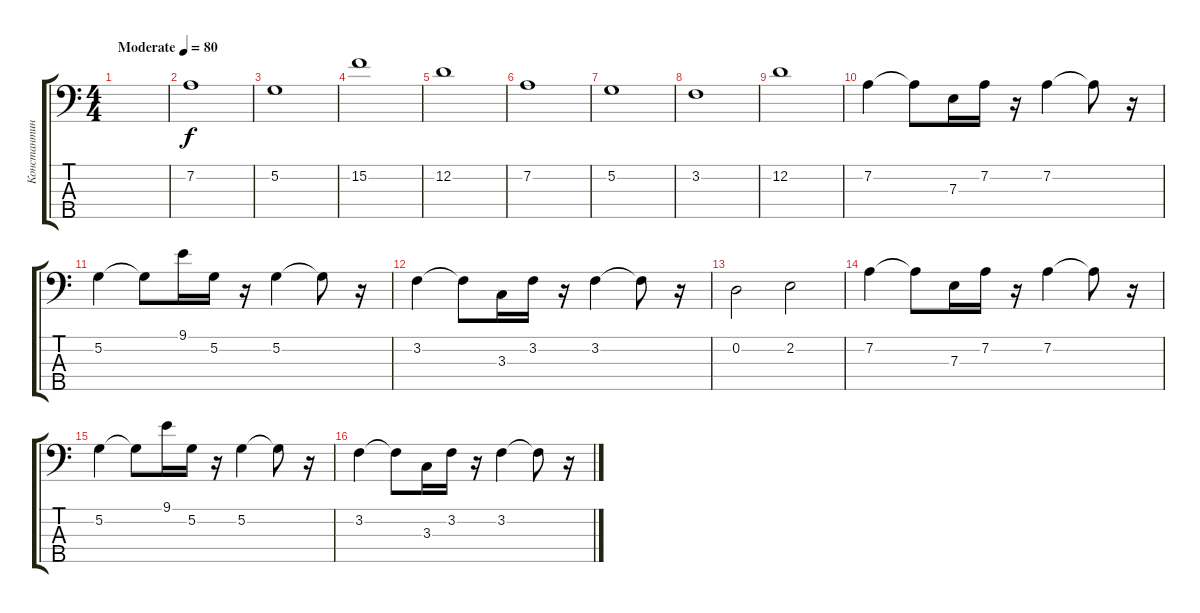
\track ("Константин Бекрев" "Константин") {instrument electricbassfinger}
\staff {score tabs}
\tuning (G2 D2 A1 E1 B0) {hide}
\ts (4 4)
\tempo (80 "Moderate")
\clef f4
\ks c
|
7.2.1 |
5.2.1 |
15.2.1 |
12.2.1 |
7.2.1 |
5.2.1 |
3.2.1 |
12.2.1 |
7.2.4 7.2{t}.8 7.3.16 7.2.16 r.16 7.2.4 7.2{t}.8 r.16 |
5.2.4 5.2{t}.8 9.1.16 5.2.16 r.16 5.2.4 5.2{t}.8 r.16 |
3.2.4 3.2{t}.8 3.3.16 3.2.16 r.16 3.2.4 3.2{t}.8 r.16 |
0.2.2 2.2.2 |
7.2.4 7.2{t}.8 7.3.16 7.2.16 r.16 7.2.4 7.2{t}.8 r.16 |
5.2.4 5.2{t}.8 9.1.16 5.2.16 r.16 5.2.4 5.2{t}.8 r.16 |
3.2.4 3.2{t}.8 3.3.16 3.2.16 r.16 3.2.4 3.2{t}.8 r.16
